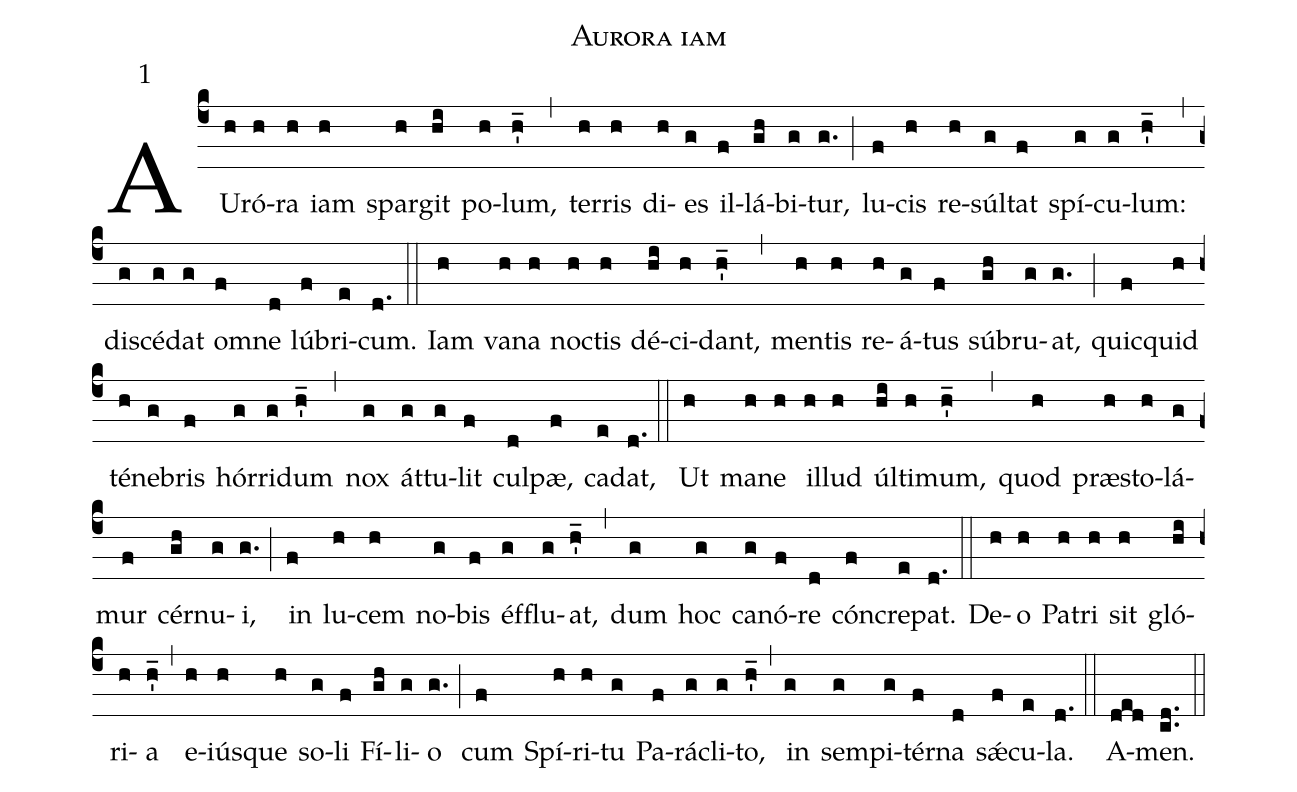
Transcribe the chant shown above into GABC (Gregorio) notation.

name: Aurora iam;
office-part: Ad Laudes matutinas H;
annotation: 1;
%%
(c4)
AU(h)ró(h)ra(h) iam(h) spar(h)git(hi) po(h)lum,(h'_) (,)
ter(h)ris(h) di(h)es(g) il(f)lá(gh)bi(g)tur,(g.) (;)
lu(f)cis(h) re(h)súl(g)tat(f) spí(g)cu(g)lum:(h'_) (,)
di(g)scé(g)dat(g) om(f)ne(d) lú(f)bri(e)cum.(d.) (::)

Iam(h) va(h)na(h) no(h)ctis(h) dé(hi)ci(h)dant,(h'_) (,)
men(h)tis(h) re(h)á(g)tus(f) sú(gh)bru(g)at,(g.) (;)
quic(f)quid(h) té(h)ne(g)bris(f) hór(g)ri(g)dum(h'_) (,)
nox(g) át(g)tu(g)lit(f) cul(d)pæ,(f) ca(e)dat,(d.) (::)

Ut(h) ma(h)ne(h) il(h)lud(h) úl(hi)ti(h)mum,(h'_) (,)
quod(h) præ(h)sto(h)lá(g)mur(f) cér(gh)nu(g)i,(g.) (;)
in(f) lu(h)cem(h) no(g)bis(f) éf(g)flu(g)at,(h'_) (,)
dum(g) hoc(g) ca(g)nó(f)re(d) cón(f)cre(e)pat.(d.) (::)

De(h)o(h) Pa(h)tri(h) sit(h) gló(hi)ri(h)a(h'_) (,)
e(h)iús(h)que(h) so(g)li(f) Fí(gh)li(g)o(g.) (;)
cum(f) Spí(h)ri(h)tu(g) Pa(f)rá(g)cli(g)to,(h'_) (,)
in(g) sem(g)pi(g)tér(f)na(d) sǽ(f)cu(e)la.(d.) (::)
A(ded)men.(cd..) (::)
